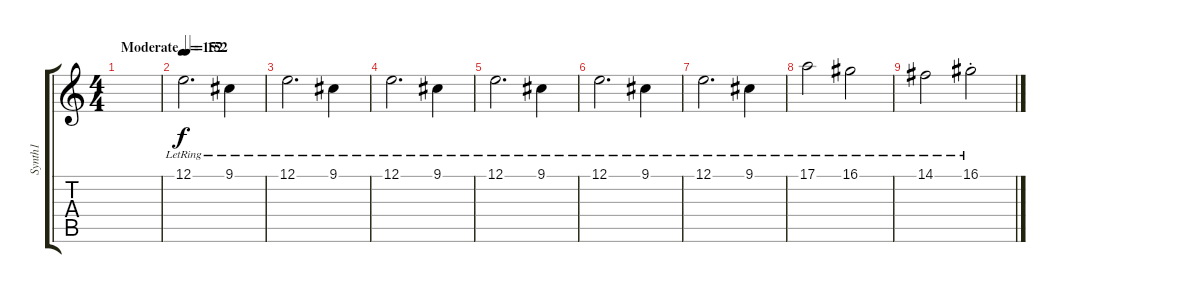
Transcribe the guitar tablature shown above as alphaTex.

\track ("Synth1" "Synth1") {instrument stringensemble1}
\staff {score tabs}
\tuning (E4 B3 G3 D3 A2 E2) {hide}
\ts (4 4)
\tempo (152 "Moderate")
\clef g2
\ks c
|
\tempo 152
12.1{lr}.2{d volume 8} 9.1{lr}.4 |
12.1{lr}.2{d} 9.1{lr}.4 |
12.1{lr}.2{d} 9.1{lr}.4 |
12.1{lr}.2{d} 9.1{lr}.4 |
12.1{lr}.2{d} 9.1{lr}.4 |
12.1{lr}.2{d} 9.1{lr}.4 |
17.1{lr}.2 16.1{lr}.2 |
14.1{lr}.2 16.1{st lr}.2
